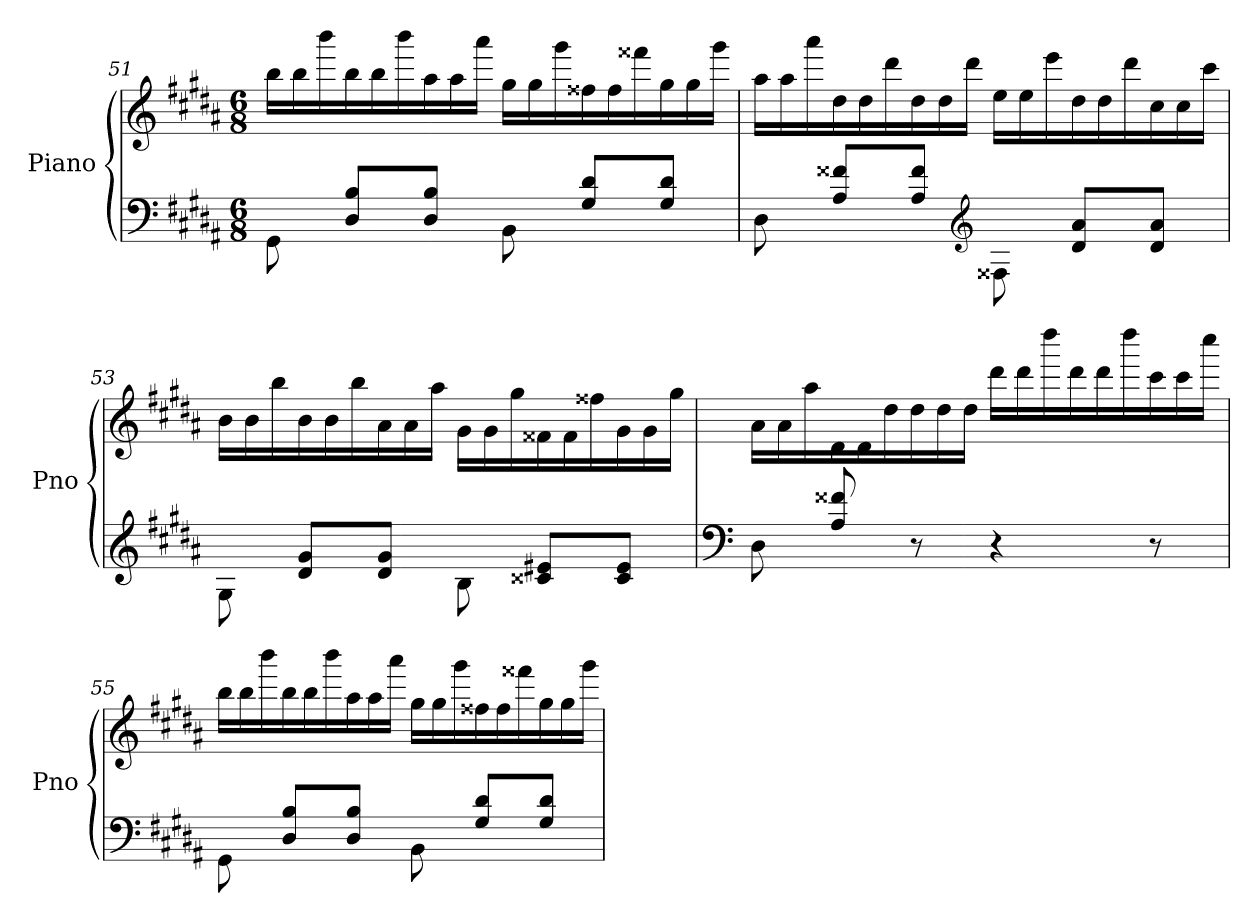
**kern	**kern
*part1	*part1
*staff2	*staff1
*I"Piano	*
*I'Pno	*
*clefF4	*clefG2
*k[f#c#g#d#a#]	*k[f#c#g#d#a#]
*M6/8	*M6/8
*	*Xtuplet
=51	=51
8GG#\	24bb\LL
.	24bb\
.	24bbb\
8D#/ 8B/L	24bb\
.	24bb\
.	24bbb\
8D#/ 8B/J	24aa#\
.	24aa#\
.	24aaa#\JJ
8BB\	24gg#\LL
.	24gg#\
.	24ggg#\
8G#/ 8d#/L	24ff##X\
.	24ff##\
.	24fff##X\
8G#/ 8d#/J	24gg#\
.	24gg#\
.	24ggg#\JJ
!!LO:LB:g=z
=52	=52
8D#\	24aa#\LL
.	24aa#\
.	24aaa#\
8A#/ 8f##X/L	24dd#\
.	24dd#\
.	24ddd#\
8A#/ 8f##/J	24dd#\
.	24dd#\
.	24ddd#\JJ
*clefG2	*
8F##X\	24ee\LL
.	24ee\
.	24eee\
8d#/ 8a#/L	24dd#\
.	24dd#\
.	24ddd#\
8d#/ 8a#/J	24cc#\
.	24cc#\
.	24ccc#\JJ
=53	=53
8G#\	24b\LL
.	24b\
.	24bb\
8d#/ 8g#/L	24b\
.	24b\
.	24bb\
8d#/ 8g#/J	24a#\
.	24a#\
.	24aa#\JJ
8B\	24g#\LL
.	24g#\
.	24gg#\
8c##X/ 8e#X/L	24f##X\
.	24f##\
.	24ff##X\
8c##/ 8e#/J	24g#\
.	24g#\
.	24gg#\JJ
!!LO:LB:g=z
=54	=54
*clefF4	*
8D#\	24a#\LL
.	24a#\
.	24aa#\
8A#/ 8f##X/	24d#\
.	24d#\
.	24dd#\
8r	24dd#\
.	24dd#\
.	24dd#\JJ
4r	24ddd#\LL
.	24ddd#\
.	24dddd#\
.	24ddd#\
.	24ddd#\
.	24dddd#\
8r	24ccc#\
.	24ccc#\
.	24cccc#\JJ
=55	=55
8GG#\	24bb\LL
.	24bb\
.	24bbb\
8D#/ 8B/L	24bb\
.	24bb\
.	24bbb\
8D#/ 8B/J	24aa#\
.	24aa#\
.	24aaa#\JJ
8BB\	24gg#\LL
.	24gg#\
.	24ggg#\
8G#/ 8d#/L	24ff##X\
.	24ff##\
.	24fff##X\
8G#/ 8d#/J	24gg#\
.	24gg#\
.	24ggg#\JJ
=	=
*-	*-
